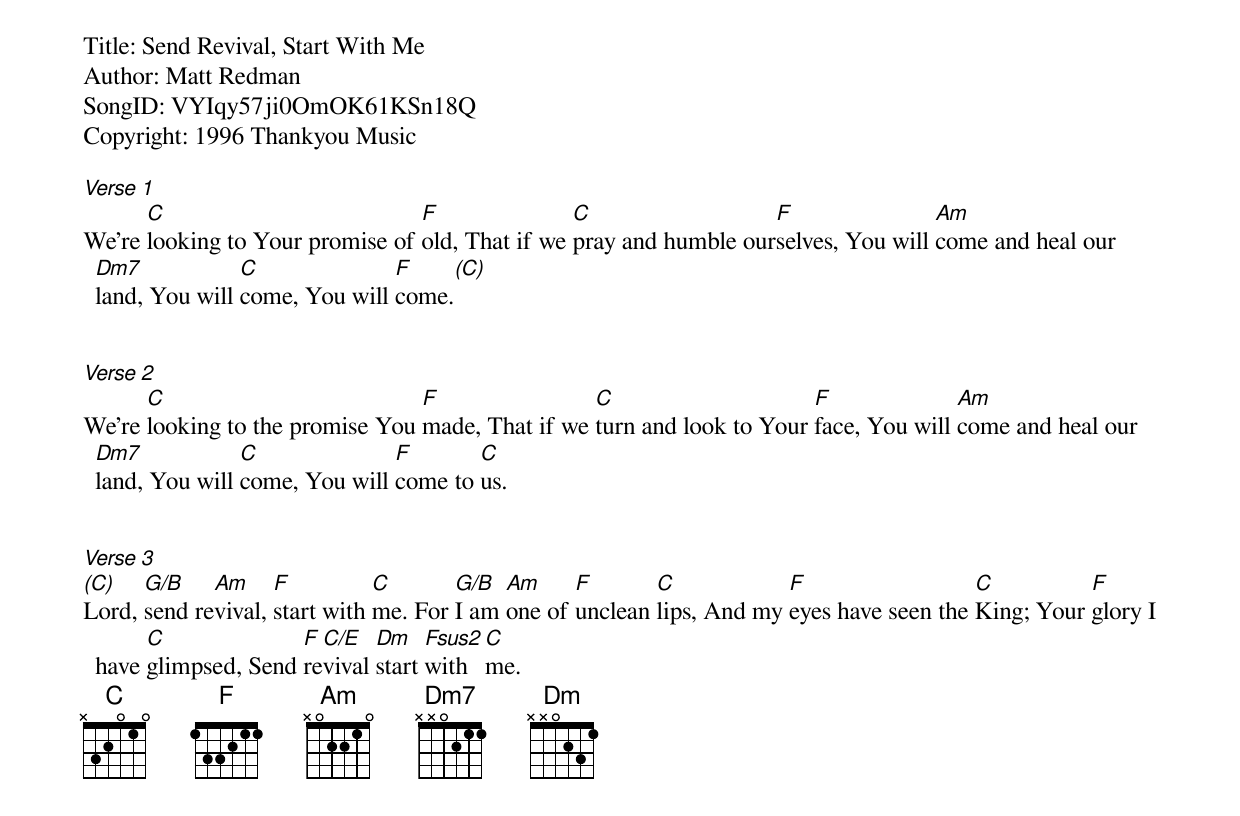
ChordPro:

Title: Send Revival, Start With Me
Author: Matt Redman
SongID: VYIqy57ji0OmOK61KSn18Q
Copyright: 1996 Thankyou Music

[Verse 1]
We're [C]looking to Your promise of [F]old, That if we [C]pray and humble our[F]selves, You will [Am]come and heal our [Dm7]land, You will [C]come, You will [F]come.[(C)]


[Verse 2]
We're [C]looking to the promise You [F]made, That if we [C]turn and look to Your [F]face, You will [Am]come and heal our [Dm7]land, You will [C]come, You will [F]come to [C]us.


[Verse 3]
[(C)]Lord, [G/B]send re[Am]vival, [F]start with [C]me. For [G/B]I am [Am]one of [F]unclean [C]lips, And my [F]eyes have seen the [C]King; Your [F]glory I have [C]glimpsed, Send [F]re[C/E]vival [Dm]start [Fsus2]with [C]me.
